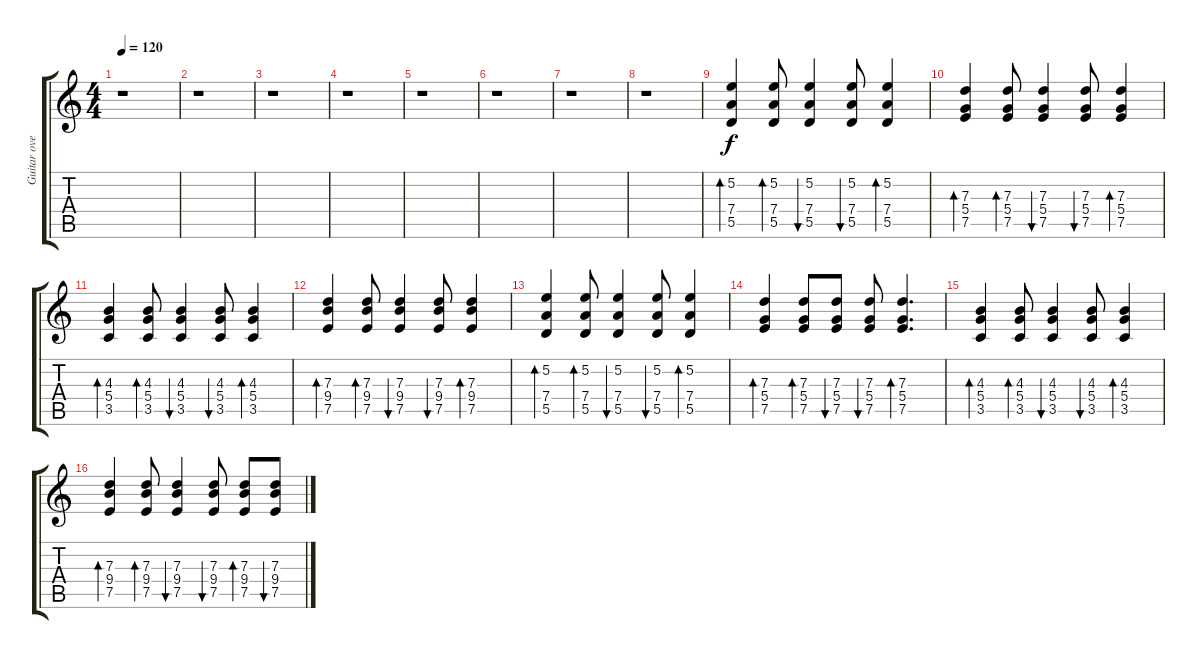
\track ("Guitar over dub" "Guitar ove") {instrument acousticguitarsteel}
\staff {score tabs}
\tuning (E4 B3 G3 D3 A2 E2) {hide}
\ts (4 4)
\tempo 120
\clef g2
\ks c
r.1{dy f} |
r.1 |
r.1 |
r.1 |
r.1 |
r.1 |
r.1 |
r.1 |
(5.2 7.4 5.5).4{bd 60} (5.2 7.4 5.5).8{bd 60} (5.2 7.4 5.5).4{bu 60} (5.2 7.4 5.5).8{bu 60} (5.2 7.4 5.5).4{bd 60} |
(7.3 5.4 7.5).4{bd 60} (7.3 5.4 7.5).8{bd 60} (7.3 5.4 7.5).4{bu 60} (7.3 5.4 7.5).8{bu 60} (7.3 5.4 7.5).4{bd 60} |
(4.3 5.4 3.5).4{bd 60} (4.3 5.4 3.5).8{bd 60} (4.3 5.4 3.5).4{bu 60} (4.3 5.4 3.5).8{bu 60} (4.3 5.4 3.5).4{bd 60} |
(7.3 9.4 7.5).4{bd 60} (7.3 9.4 7.5).8{bd 60} (7.3 9.4 7.5).4{bu 60} (7.3 9.4 7.5).8{bu 60} (7.3 9.4 7.5).4{bd 60} |
(5.2 7.4 5.5).4{bd 60} (5.2 7.4 5.5).8{bd 60} (5.2 7.4 5.5).4{bu 60} (5.2 7.4 5.5).8{bu 60} (5.2 7.4 5.5).4{bd 60} |
(7.3 5.4 7.5).4{bd 60} (7.3 5.4 7.5).8{bd 60} (7.3 5.4 7.5).8{bu 60} (7.3 5.4 7.5).8{bu 60} (7.3 5.4 7.5).4{d bd 60} |
(4.3 5.4 3.5).4{bd 60} (4.3 5.4 3.5).8{bd 60} (4.3 5.4 3.5).4{bu 60} (4.3 5.4 3.5).8{bu 60} (4.3 5.4 3.5).4{bd 60} |
(7.3 9.4 7.5).4{bd 60} (7.3 9.4 7.5).8{bd 60} (7.3 9.4 7.5).4{bu 60} (7.3 9.4 7.5).8{bu 60} (7.3 9.4 7.5).8{bd 60} (7.3 9.4 7.5).8{bu 60}
